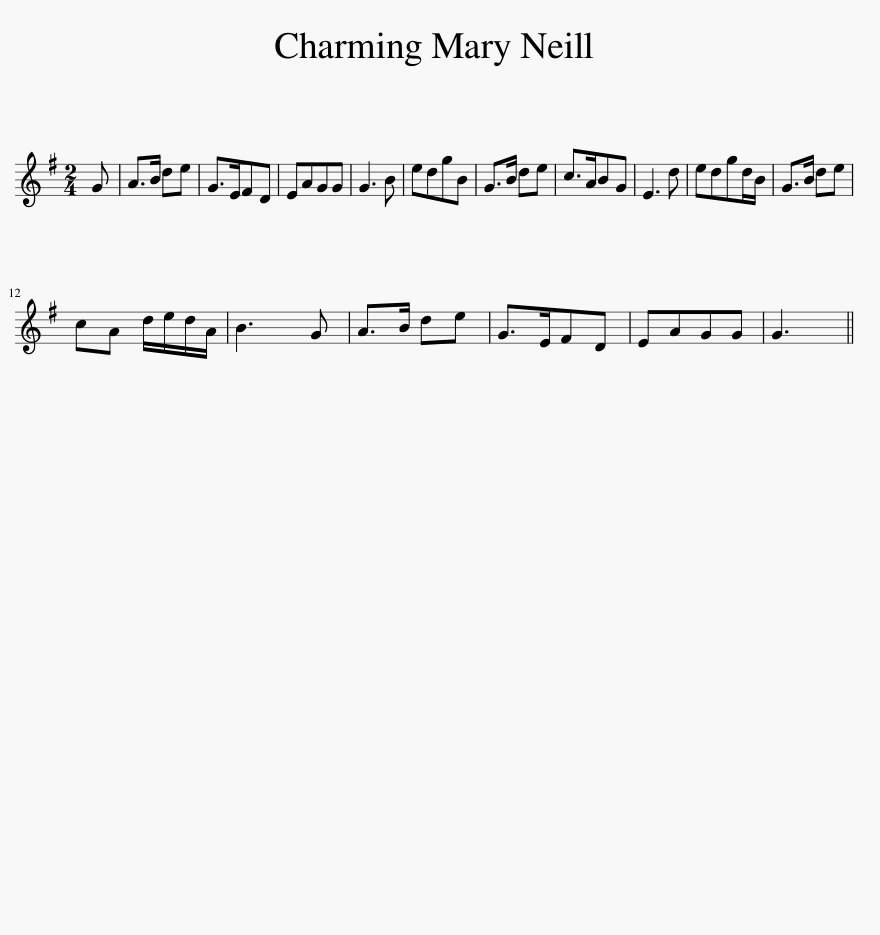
X:1
L:1/8
M:2/4
I:linebreak $
K:G
V:1 treble
V:1
 G | A>B de | G>EFD | EAGG | G3 B | %5
 edgB | G>B de | c>ABG | E3 d | edgd/B/ | %10
 G>B de |$ cA d/e/d/A/ | B3 G | A>B de | G>EFD | %15
 EAGG | G3 || %17
